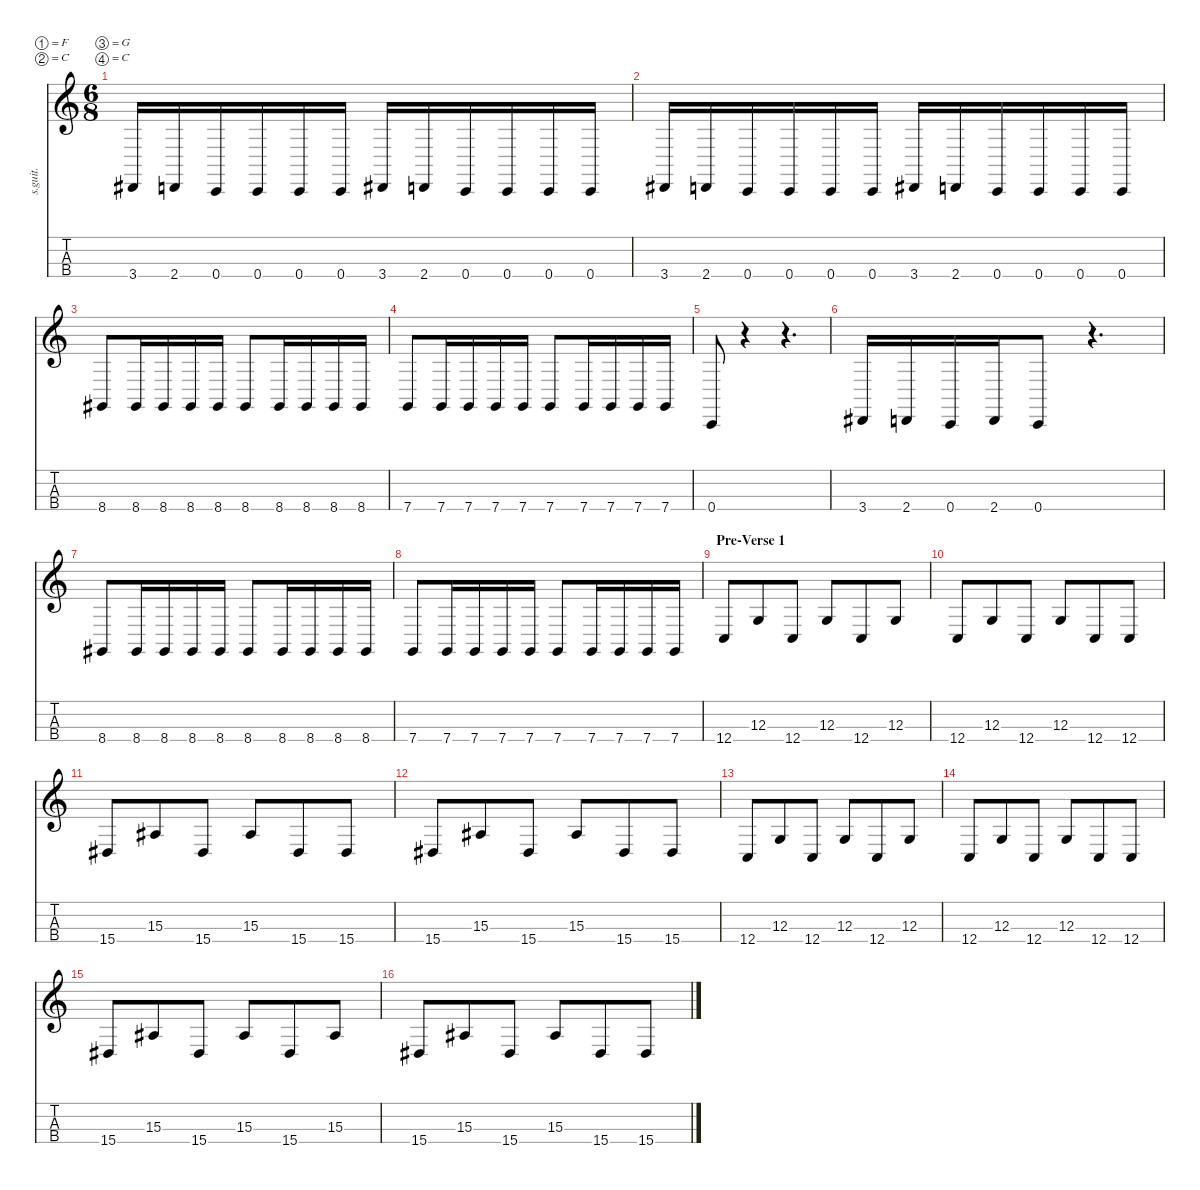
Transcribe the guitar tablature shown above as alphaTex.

\defaultSystemsLayout 4
\hideDynamics
\bracketExtendMode nobrackets
\track ("Shavo Odadjian" "s.guit.") {instrument electricbasspick}
\staff {score tabs}
\tuning (F2 C2 G1 C1)
\ts (6 8)
\tempo (121 hide)
\clef g2
\ks c
3.4{acc #}.16{lyrics (0 "") lyrics (1 "") lyrics (2 "") lyrics (3 "") lyrics (4 "") dy f} 2.4.16{lyrics (0 "") lyrics (1 "") lyrics (2 "") lyrics (3 "") lyrics (4 "")} 0.4.16{lyrics (0 "") lyrics (1 "") lyrics (2 "") lyrics (3 "") lyrics (4 "")} 0.4.16{lyrics (0 "") lyrics (1 "") lyrics (2 "") lyrics (3 "") lyrics (4 "")} 0.4.16{lyrics (0 "") lyrics (1 "") lyrics (2 "") lyrics (3 "") lyrics (4 "")} 0.4.16{lyrics (0 "") lyrics (1 "") lyrics (2 "") lyrics (3 "") lyrics (4 "")} 3.4{acc #}.16{lyrics (0 "") lyrics (1 "") lyrics (2 "") lyrics (3 "") lyrics (4 "")} 2.4.16{lyrics (0 "") lyrics (1 "") lyrics (2 "") lyrics (3 "") lyrics (4 "")} 0.4.16{lyrics (0 "") lyrics (1 "") lyrics (2 "") lyrics (3 "") lyrics (4 "")} 0.4.16{lyrics (0 "") lyrics (1 "") lyrics (2 "") lyrics (3 "") lyrics (4 "")} 0.4.16{lyrics (0 "") lyrics (1 "") lyrics (2 "") lyrics (3 "") lyrics (4 "")} 0.4.16{lyrics (0 "") lyrics (1 "") lyrics (2 "") lyrics (3 "") lyrics (4 "")} |
3.4{acc #}.16{lyrics (0 "") lyrics (1 "") lyrics (2 "") lyrics (3 "") lyrics (4 "")} 2.4.16{lyrics (0 "") lyrics (1 "") lyrics (2 "") lyrics (3 "") lyrics (4 "")} 0.4.16{lyrics (0 "") lyrics (1 "") lyrics (2 "") lyrics (3 "") lyrics (4 "")} 0.4.16{lyrics (0 "") lyrics (1 "") lyrics (2 "") lyrics (3 "") lyrics (4 "")} 0.4.16{lyrics (0 "") lyrics (1 "") lyrics (2 "") lyrics (3 "") lyrics (4 "")} 0.4.16{lyrics (0 "") lyrics (1 "") lyrics (2 "") lyrics (3 "") lyrics (4 "")} 3.4{acc #}.16{lyrics (0 "") lyrics (1 "") lyrics (2 "") lyrics (3 "") lyrics (4 "")} 2.4.16{lyrics (0 "") lyrics (1 "") lyrics (2 "") lyrics (3 "") lyrics (4 "")} 0.4.16{lyrics (0 "") lyrics (1 "") lyrics (2 "") lyrics (3 "") lyrics (4 "")} 0.4.16{lyrics (0 "") lyrics (1 "") lyrics (2 "") lyrics (3 "") lyrics (4 "")} 0.4.16{lyrics (0 "") lyrics (1 "") lyrics (2 "") lyrics (3 "") lyrics (4 "")} 0.4.16{lyrics (0 "") lyrics (1 "") lyrics (2 "") lyrics (3 "") lyrics (4 "")} |
8.4{acc #}.8{lyrics (0 "") lyrics (1 "") lyrics (2 "") lyrics (3 "") lyrics (4 "")} 8.4{acc #}.16{lyrics (0 "") lyrics (1 "") lyrics (2 "") lyrics (3 "") lyrics (4 "")} 8.4{acc #}.16{lyrics (0 "") lyrics (1 "") lyrics (2 "") lyrics (3 "") lyrics (4 "")} 8.4{acc #}.16{lyrics (0 "") lyrics (1 "") lyrics (2 "") lyrics (3 "") lyrics (4 "")} 8.4{acc #}.16{lyrics (0 "") lyrics (1 "") lyrics (2 "") lyrics (3 "") lyrics (4 "")} 8.4{acc #}.8{lyrics (0 "") lyrics (1 "") lyrics (2 "") lyrics (3 "") lyrics (4 "")} 8.4{acc #}.16{lyrics (0 "") lyrics (1 "") lyrics (2 "") lyrics (3 "") lyrics (4 "")} 8.4{acc #}.16{lyrics (0 "") lyrics (1 "") lyrics (2 "") lyrics (3 "") lyrics (4 "")} 8.4{acc #}.16{lyrics (0 "") lyrics (1 "") lyrics (2 "") lyrics (3 "") lyrics (4 "")} 8.4{acc #}.16{lyrics (0 "") lyrics (1 "") lyrics (2 "") lyrics (3 "") lyrics (4 "")} |
7.4.8{lyrics (0 "") lyrics (1 "") lyrics (2 "") lyrics (3 "") lyrics (4 "")} 7.4.16{lyrics (0 "") lyrics (1 "") lyrics (2 "") lyrics (3 "") lyrics (4 "")} 7.4.16{lyrics (0 "") lyrics (1 "") lyrics (2 "") lyrics (3 "") lyrics (4 "")} 7.4.16{lyrics (0 "") lyrics (1 "") lyrics (2 "") lyrics (3 "") lyrics (4 "")} 7.4.16{lyrics (0 "") lyrics (1 "") lyrics (2 "") lyrics (3 "") lyrics (4 "")} 7.4.8{lyrics (0 "") lyrics (1 "") lyrics (2 "") lyrics (3 "") lyrics (4 "")} 7.4.16{lyrics (0 "") lyrics (1 "") lyrics (2 "") lyrics (3 "") lyrics (4 "")} 7.4.16{lyrics (0 "") lyrics (1 "") lyrics (2 "") lyrics (3 "") lyrics (4 "")} 7.4.16{lyrics (0 "") lyrics (1 "") lyrics (2 "") lyrics (3 "") lyrics (4 "")} 7.4.16{lyrics (0 "") lyrics (1 "") lyrics (2 "") lyrics (3 "") lyrics (4 "")} |
0.4.8{lyrics (0 "") lyrics (1 "") lyrics (2 "") lyrics (3 "") lyrics (4 "")} r.4 r.4{d} |
3.4{acc #}.16{lyrics (0 "") lyrics (1 "") lyrics (2 "") lyrics (3 "") lyrics (4 "")} 2.4.16{lyrics (0 "") lyrics (1 "") lyrics (2 "") lyrics (3 "") lyrics (4 "")} 0.4.16{lyrics (0 "") lyrics (1 "") lyrics (2 "") lyrics (3 "") lyrics (4 "")} 2.4.16{lyrics (0 "") lyrics (1 "") lyrics (2 "") lyrics (3 "") lyrics (4 "")} 0.4.8{lyrics (0 "") lyrics (1 "") lyrics (2 "") lyrics (3 "") lyrics (4 "")} r.4{d} |
8.4{acc #}.8{lyrics (0 "") lyrics (1 "") lyrics (2 "") lyrics (3 "") lyrics (4 "")} 8.4{acc #}.16{lyrics (0 "") lyrics (1 "") lyrics (2 "") lyrics (3 "") lyrics (4 "")} 8.4{acc #}.16{lyrics (0 "") lyrics (1 "") lyrics (2 "") lyrics (3 "") lyrics (4 "")} 8.4{acc #}.16{lyrics (0 "") lyrics (1 "") lyrics (2 "") lyrics (3 "") lyrics (4 "")} 8.4{acc #}.16{lyrics (0 "") lyrics (1 "") lyrics (2 "") lyrics (3 "") lyrics (4 "")} 8.4{acc #}.8{lyrics (0 "") lyrics (1 "") lyrics (2 "") lyrics (3 "") lyrics (4 "")} 8.4{acc #}.16{lyrics (0 "") lyrics (1 "") lyrics (2 "") lyrics (3 "") lyrics (4 "")} 8.4{acc #}.16{lyrics (0 "") lyrics (1 "") lyrics (2 "") lyrics (3 "") lyrics (4 "")} 8.4{acc #}.16{lyrics (0 "") lyrics (1 "") lyrics (2 "") lyrics (3 "") lyrics (4 "")} 8.4{acc #}.16{lyrics (0 "") lyrics (1 "") lyrics (2 "") lyrics (3 "") lyrics (4 "")} |
7.4.8{lyrics (0 "") lyrics (1 "") lyrics (2 "") lyrics (3 "") lyrics (4 "")} 7.4.16{lyrics (0 "") lyrics (1 "") lyrics (2 "") lyrics (3 "") lyrics (4 "")} 7.4.16{lyrics (0 "") lyrics (1 "") lyrics (2 "") lyrics (3 "") lyrics (4 "")} 7.4.16{lyrics (0 "") lyrics (1 "") lyrics (2 "") lyrics (3 "") lyrics (4 "")} 7.4.16{lyrics (0 "") lyrics (1 "") lyrics (2 "") lyrics (3 "") lyrics (4 "")} 7.4.8{lyrics (0 "") lyrics (1 "") lyrics (2 "") lyrics (3 "") lyrics (4 "")} 7.4.16{lyrics (0 "") lyrics (1 "") lyrics (2 "") lyrics (3 "") lyrics (4 "")} 7.4.16{lyrics (0 "") lyrics (1 "") lyrics (2 "") lyrics (3 "") lyrics (4 "")} 7.4.16{lyrics (0 "") lyrics (1 "") lyrics (2 "") lyrics (3 "") lyrics (4 "")} 7.4.16{lyrics (0 "") lyrics (1 "") lyrics (2 "") lyrics (3 "") lyrics (4 "")} |
\section ("" "Pre-Verse 1")
\tempo (115 hide)
12.4.8{lyrics (0 "") lyrics (1 "") lyrics (2 "") lyrics (3 "") lyrics (4 "")} 12.3.8{lyrics (0 "") lyrics (1 "") lyrics (2 "") lyrics (3 "") lyrics (4 "")} 12.4.8{lyrics (0 "") lyrics (1 "") lyrics (2 "") lyrics (3 "") lyrics (4 "")} 12.3.8{lyrics (0 "") lyrics (1 "") lyrics (2 "") lyrics (3 "") lyrics (4 "")} 12.4.8{lyrics (0 "") lyrics (1 "") lyrics (2 "") lyrics (3 "") lyrics (4 "")} 12.3.8{lyrics (0 "") lyrics (1 "") lyrics (2 "") lyrics (3 "") lyrics (4 "")} |
12.4.8{lyrics (0 "") lyrics (1 "") lyrics (2 "") lyrics (3 "") lyrics (4 "")} 12.3.8{lyrics (0 "") lyrics (1 "") lyrics (2 "") lyrics (3 "") lyrics (4 "")} 12.4.8{lyrics (0 "") lyrics (1 "") lyrics (2 "") lyrics (3 "") lyrics (4 "")} 12.3.8{lyrics (0 "") lyrics (1 "") lyrics (2 "") lyrics (3 "") lyrics (4 "")} 12.4.8{lyrics (0 "") lyrics (1 "") lyrics (2 "") lyrics (3 "") lyrics (4 "")} 12.4.8{lyrics (0 "") lyrics (1 "") lyrics (2 "") lyrics (3 "") lyrics (4 "")} |
15.4{acc #}.8{lyrics (0 "") lyrics (1 "") lyrics (2 "") lyrics (3 "") lyrics (4 "")} 15.3{acc #}.8{lyrics (0 "") lyrics (1 "") lyrics (2 "") lyrics (3 "") lyrics (4 "")} 15.4{acc #}.8{lyrics (0 "") lyrics (1 "") lyrics (2 "") lyrics (3 "") lyrics (4 "")} 15.3{acc #}.8{lyrics (0 "") lyrics (1 "") lyrics (2 "") lyrics (3 "") lyrics (4 "")} 15.4{acc #}.8{lyrics (0 "") lyrics (1 "") lyrics (2 "") lyrics (3 "") lyrics (4 "")} 15.4{acc #}.8{lyrics (0 "") lyrics (1 "") lyrics (2 "") lyrics (3 "") lyrics (4 "")} |
15.4{acc #}.8{lyrics (0 "") lyrics (1 "") lyrics (2 "") lyrics (3 "") lyrics (4 "")} 15.3{acc #}.8{lyrics (0 "") lyrics (1 "") lyrics (2 "") lyrics (3 "") lyrics (4 "")} 15.4{acc #}.8{lyrics (0 "") lyrics (1 "") lyrics (2 "") lyrics (3 "") lyrics (4 "")} 15.3{acc #}.8{lyrics (0 "") lyrics (1 "") lyrics (2 "") lyrics (3 "") lyrics (4 "")} 15.4{acc #}.8{lyrics (0 "") lyrics (1 "") lyrics (2 "") lyrics (3 "") lyrics (4 "")} 15.4{acc #}.8{lyrics (0 "") lyrics (1 "") lyrics (2 "") lyrics (3 "") lyrics (4 "")} |
12.4.8{lyrics (0 "") lyrics (1 "") lyrics (2 "") lyrics (3 "") lyrics (4 "")} 12.3.8{lyrics (0 "") lyrics (1 "") lyrics (2 "") lyrics (3 "") lyrics (4 "")} 12.4.8{lyrics (0 "") lyrics (1 "") lyrics (2 "") lyrics (3 "") lyrics (4 "")} 12.3.8{lyrics (0 "") lyrics (1 "") lyrics (2 "") lyrics (3 "") lyrics (4 "")} 12.4.8{lyrics (0 "") lyrics (1 "") lyrics (2 "") lyrics (3 "") lyrics (4 "")} 12.3.8{lyrics (0 "") lyrics (1 "") lyrics (2 "") lyrics (3 "") lyrics (4 "")} |
12.4.8{lyrics (0 "") lyrics (1 "") lyrics (2 "") lyrics (3 "") lyrics (4 "")} 12.3.8{lyrics (0 "") lyrics (1 "") lyrics (2 "") lyrics (3 "") lyrics (4 "")} 12.4.8{lyrics (0 "") lyrics (1 "") lyrics (2 "") lyrics (3 "") lyrics (4 "")} 12.3.8{lyrics (0 "") lyrics (1 "") lyrics (2 "") lyrics (3 "") lyrics (4 "")} 12.4.8{lyrics (0 "") lyrics (1 "") lyrics (2 "") lyrics (3 "") lyrics (4 "")} 12.4.8{lyrics (0 "") lyrics (1 "") lyrics (2 "") lyrics (3 "") lyrics (4 "")} |
15.4{acc #}.8{lyrics (0 "") lyrics (1 "") lyrics (2 "") lyrics (3 "") lyrics (4 "")} 15.3{acc #}.8{lyrics (0 "") lyrics (1 "") lyrics (2 "") lyrics (3 "") lyrics (4 "")} 15.4{acc #}.8{lyrics (0 "") lyrics (1 "") lyrics (2 "") lyrics (3 "") lyrics (4 "")} 15.3{acc #}.8{lyrics (0 "") lyrics (1 "") lyrics (2 "") lyrics (3 "") lyrics (4 "")} 15.4{acc #}.8{lyrics (0 "") lyrics (1 "") lyrics (2 "") lyrics (3 "") lyrics (4 "")} 15.3{acc #}.8{lyrics (0 "") lyrics (1 "") lyrics (2 "") lyrics (3 "") lyrics (4 "")} |
15.4{acc #}.8{lyrics (0 "") lyrics (1 "") lyrics (2 "") lyrics (3 "") lyrics (4 "")} 15.3{acc #}.8{lyrics (0 "") lyrics (1 "") lyrics (2 "") lyrics (3 "") lyrics (4 "")} 15.4{acc #}.8{lyrics (0 "") lyrics (1 "") lyrics (2 "") lyrics (3 "") lyrics (4 "")} 15.3{acc #}.8{lyrics (0 "") lyrics (1 "") lyrics (2 "") lyrics (3 "") lyrics (4 "")} 15.4{acc #}.8{lyrics (0 "") lyrics (1 "") lyrics (2 "") lyrics (3 "") lyrics (4 "")} 15.4{acc #}.8{lyrics (0 "") lyrics (1 "") lyrics (2 "") lyrics (3 "") lyrics (4 "")}
